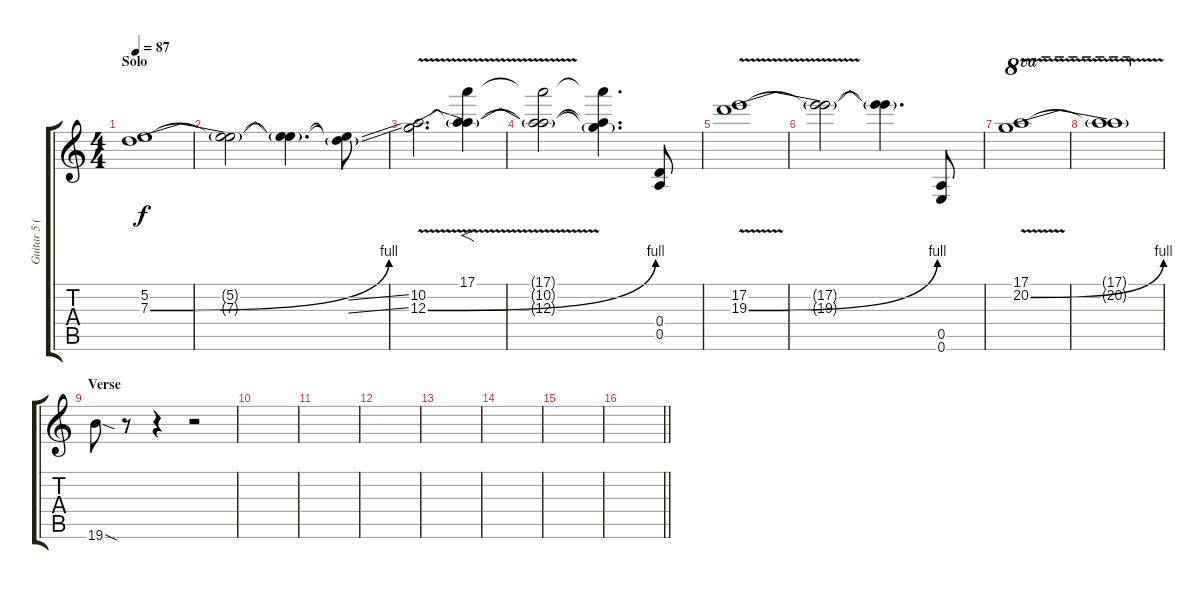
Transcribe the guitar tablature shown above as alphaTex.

\track ("Guitar 5 (Dist)" "Guitar 5 (") {instrument distortionguitar}
\staff {score tabs}
\tuning (E4 B3 G3 D3 A2 E2) {hide}
\ts (4 4)
\section ("" "Solo")
\tempo 87
\clef g2
\ks c
(5.2 7.3{be (bend 0 0 60 4)}).1{dy f} |
(5.2{t} 7.3{t}).2 (5.2{t} 7.3{t}).4{d} (5.2{ss t} 7.3{ss t}).8 |
(10.2 12.3{be (bend 0 0 60 4) v}).2{d} (17.1{v} 10.2{t} 12.3{t}).4{f} |
(17.1{t} 10.2{t} 12.3{t}).2 (17.1{t} 10.2{t} 12.3{t}).4{d} (0.4 0.5).8 |
(17.2 19.3{be (bend 0 0 60 4) v}).1 |
(17.2{t} 19.3{t}).2 (17.2{t} 19.3{t}).4{d} (0.5 0.6).8 |
(17.1 20.2{be (bend 0 0 60 4) v}).1{ot 8va} |
(17.1{t} 20.2{t}).1{ot 8va} |
\section ("" "Verse")
19.6{sod}.8 r.8 r.4 r.2 |
|
|
|
|
|
|
\barLineRight lightlight
